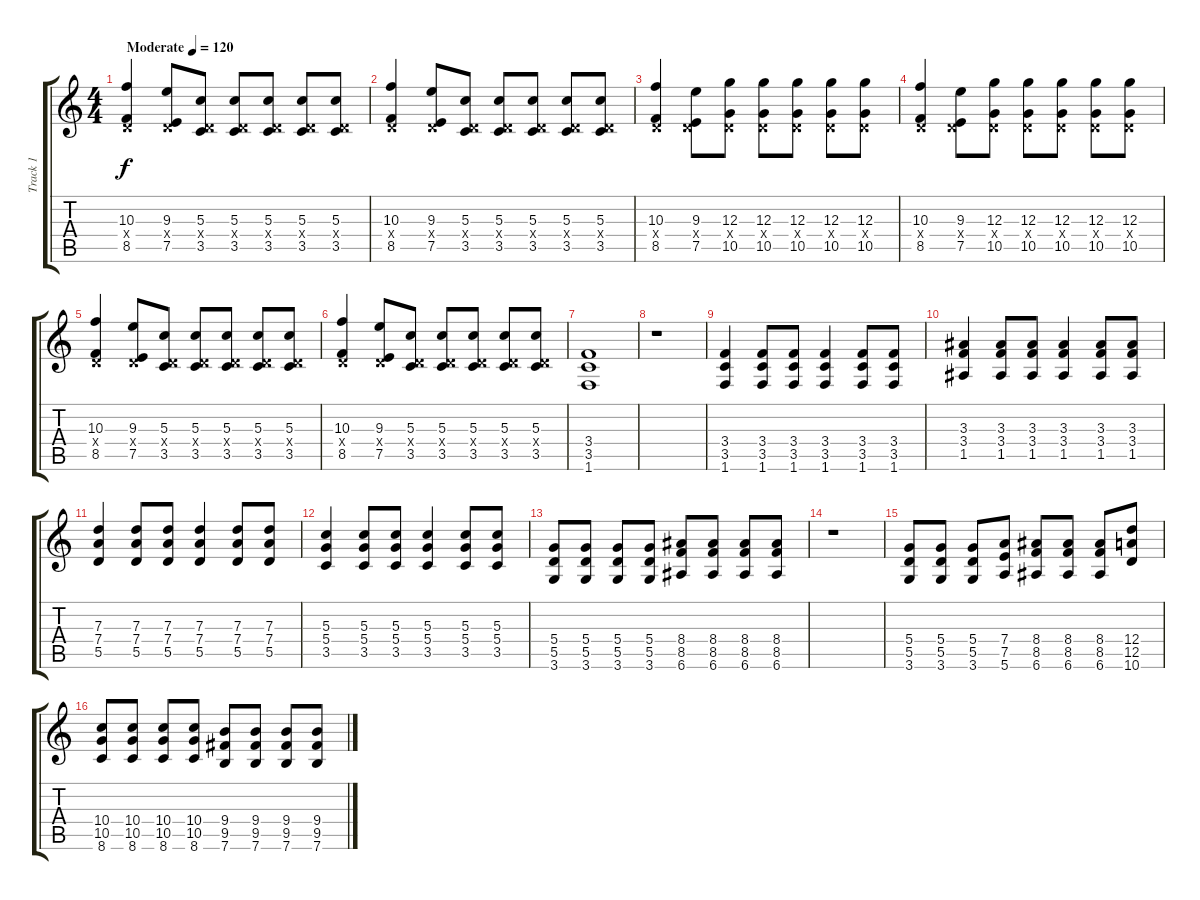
\track ("Track 1" "Track 1") {instrument distortionguitar}
\staff {score tabs}
\tuning (E4 B3 G3 D3 A2 E2) {hide}
\ts (4 4)
\tempo (120 "Moderate")
\clef g2
\ks c
(10.3 0.4{x} 8.5).4{dy f instrument distortionguitar} (9.3 0.4{x} 7.5).8 (5.3 0.4{x} 3.5).8 (5.3 0.4{x} 3.5).8 (5.3 0.4{x} 3.5).8 (5.3 0.4{x} 3.5).8 (5.3 0.4{x} 3.5).8 |
(10.3 0.4{x} 8.5).4 (9.3 0.4{x} 7.5).8 (5.3 0.4{x} 3.5).8 (5.3 0.4{x} 3.5).8 (5.3 0.4{x} 3.5).8 (5.3 0.4{x} 3.5).8 (5.3 0.4{x} 3.5).8 |
(10.3 0.4{x} 8.5).4 (9.3 0.4{x} 7.5).8 (12.3 0.4{x} 10.5).8 (12.3 0.4{x} 10.5).8 (12.3 0.4{x} 10.5).8 (12.3 0.4{x} 10.5).8 (12.3 0.4{x} 10.5).8 |
(10.3 0.4{x} 8.5).4 (9.3 0.4{x} 7.5).8 (12.3 0.4{x} 10.5).8 (12.3 0.4{x} 10.5).8 (12.3 0.4{x} 10.5).8 (12.3 0.4{x} 10.5).8 (12.3 0.4{x} 10.5).8 |
(10.3 0.4{x} 8.5).4 (9.3 0.4{x} 7.5).8 (5.3 0.4{x} 3.5).8 (5.3 0.4{x} 3.5).8 (5.3 0.4{x} 3.5).8 (5.3 0.4{x} 3.5).8 (5.3 0.4{x} 3.5).8 |
(10.3 0.4{x} 8.5).4 (9.3 0.4{x} 7.5).8 (5.3 0.4{x} 3.5).8 (5.3 0.4{x} 3.5).8 (5.3 0.4{x} 3.5).8 (5.3 0.4{x} 3.5).8 (5.3 0.4{x} 3.5).8 |
(3.4 3.5 1.6).1 |
r.1 |
(3.4 3.5 1.6).4 (3.4 3.5 1.6).8 (3.4 3.5 1.6).8 (3.4 3.5 1.6).4 (3.4 3.5 1.6).8 (3.4 3.5 1.6).8 |
(3.3 3.4 1.5).4 (3.3 3.4 1.5).8 (3.3 3.4 1.5).8 (3.3 3.4 1.5).4 (3.3 3.4 1.5).8 (3.3 3.4 1.5).8 |
(7.3 7.4 5.5).4 (7.3 7.4 5.5).8 (7.3 7.4 5.5).8 (7.3 7.4 5.5).4 (7.3 7.4 5.5).8 (7.3 7.4 5.5).8 |
(5.3 5.4 3.5).4 (5.3 5.4 3.5).8 (5.3 5.4 3.5).8 (5.3 5.4 3.5).4 (5.3 5.4 3.5).8 (5.3 5.4 3.5).8 |
(5.4 5.5 3.6).8 (5.4 5.5 3.6).8 (5.4 5.5 3.6).8 (5.4 5.5 3.6).8 (8.4 8.5 6.6).8 (8.4 8.5 6.6).8 (8.4 8.5 6.6).8 (8.4 8.5 6.6).8 |
r.1 |
(5.4 5.5 3.6).8 (5.4 5.5 3.6).8 (5.4 5.5 3.6).8 (7.4 7.5 5.6).8 (8.4 8.5 6.6).8 (8.4 8.5 6.6).8 (8.4 8.5 6.6).8 (12.4 12.5 10.6).8 |
(10.4 10.5 8.6).8 (10.4 10.5 8.6).8 (10.4 10.5 8.6).8 (10.4 10.5 8.6).8 (9.4 9.5 7.6).8 (9.4 9.5 7.6).8 (9.4 9.5 7.6).8 (9.4 9.5 7.6).8
